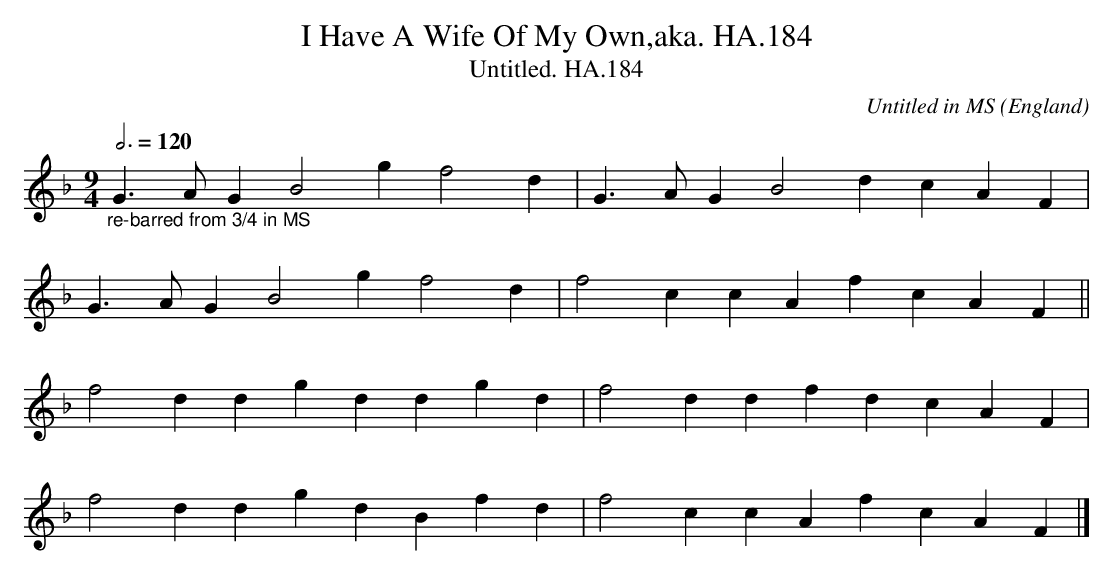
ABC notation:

X:1
T:I Have A Wife Of My Own,aka. HA.184
T:Untitled. HA.184
C:Untitled in MS
L:1/4
M:9/4
O:England
Q:3/4=120
K:F
"_re-barred from 3/4 in MS"G3/2A/2G B2g f2d|G3/2A/2G B2d cAF|!
G3/2A/2G B2g f2d|f2c cAf cAF||!
f2d dgd dgd|f2d dfd cAF|!
f2d dgd Bfd|f2c cAf cAF|]
